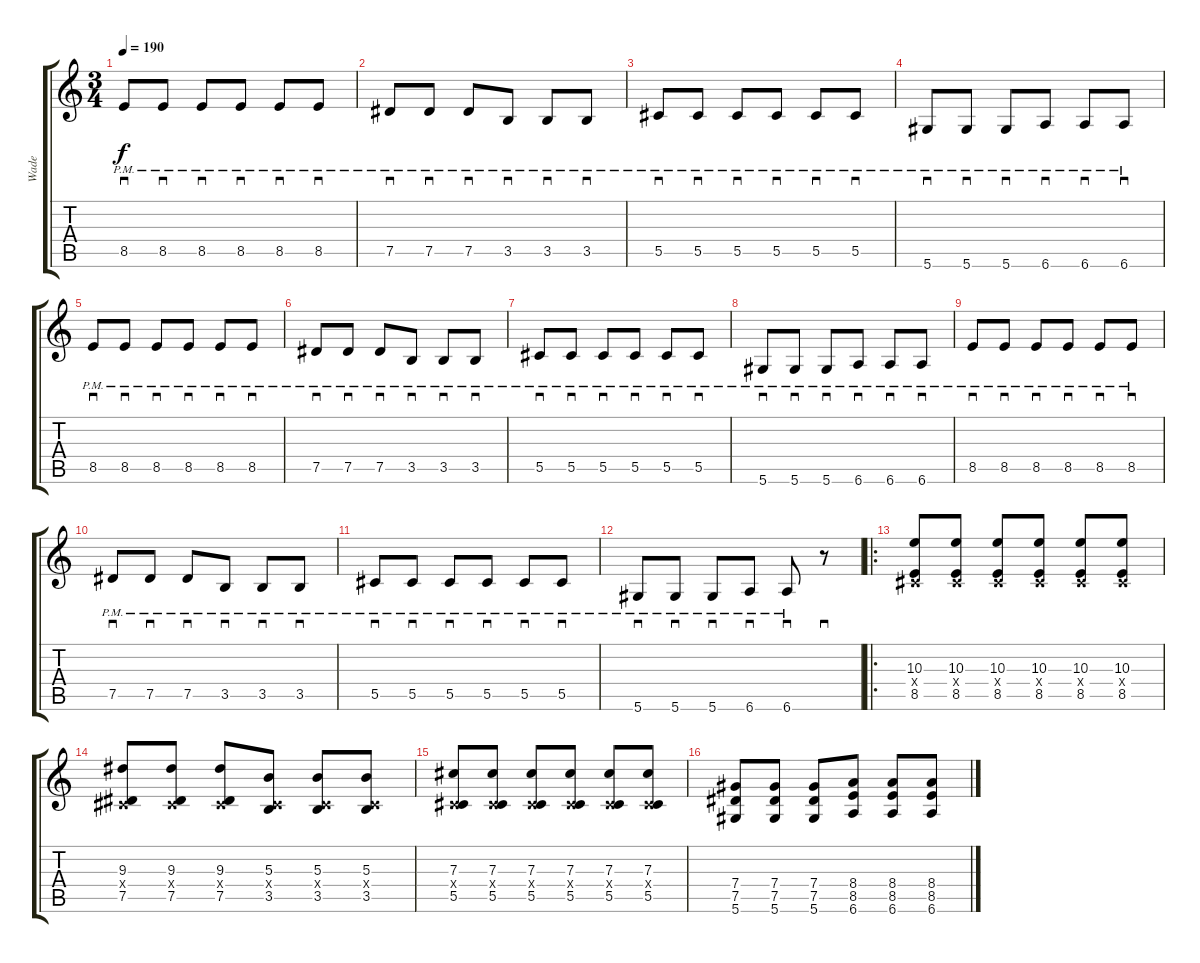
\track ("Wade" "Wade") {instrument distortionguitar}
\staff {score tabs}
\tuning (Eb4 Bb3 Gb3 Db3 Ab2 Eb2) {hide}
\ts (3 4)
\tempo 190
\clef g2
\ks c
8.5{pm}.8{sd dy f} 8.5{pm}.8{sd} 8.5{pm}.8{sd} 8.5{pm}.8{sd} 8.5{pm}.8{sd} 8.5{pm}.8{sd} |
7.5{pm}.8{sd} 7.5{pm}.8{sd} 7.5{pm}.8{sd} 3.5{pm}.8{sd} 3.5{pm}.8{sd} 3.5{pm}.8{sd} |
5.5{pm}.8{sd} 5.5{pm}.8{sd} 5.5{pm}.8{sd} 5.5{pm}.8{sd} 5.5{pm}.8{sd} 5.5{pm}.8{sd} |
5.6{pm}.8{sd} 5.6{pm}.8{sd} 5.6{pm}.8{sd} 6.6{pm}.8{sd} 6.6{pm}.8{sd} 6.6{pm}.8{sd} |
8.5{pm}.8{sd} 8.5{pm}.8{sd} 8.5{pm}.8{sd} 8.5{pm}.8{sd} 8.5{pm}.8{sd} 8.5{pm}.8{sd} |
7.5{pm}.8{sd} 7.5{pm}.8{sd} 7.5{pm}.8{sd} 3.5{pm}.8{sd} 3.5{pm}.8{sd} 3.5{pm}.8{sd} |
5.5{pm}.8{sd} 5.5{pm}.8{sd} 5.5{pm}.8{sd} 5.5{pm}.8{sd} 5.5{pm}.8{sd} 5.5{pm}.8{sd} |
5.6{pm}.8{sd} 5.6{pm}.8{sd} 5.6{pm}.8{sd} 6.6{pm}.8{sd} 6.6{pm}.8{sd} 6.6{pm}.8{sd} |
8.5{pm}.8{sd} 8.5{pm}.8{sd} 8.5{pm}.8{sd} 8.5{pm}.8{sd} 8.5{pm}.8{sd} 8.5{pm}.8{sd} |
7.5{pm}.8{sd} 7.5{pm}.8{sd} 7.5{pm}.8{sd} 3.5{pm}.8{sd} 3.5{pm}.8{sd} 3.5{pm}.8{sd} |
5.5{pm}.8{sd} 5.5{pm}.8{sd} 5.5{pm}.8{sd} 5.5{pm}.8{sd} 5.5{pm}.8{sd} 5.5{pm}.8{sd} |
5.6{pm}.8{sd} 5.6{pm}.8{sd} 5.6{pm}.8{sd} 6.6{pm}.8{sd} 6.6{pm}.8{sd} r.8{sd} |
\ro
(10.3 0.4{x} 8.5).8 (10.3 0.4{x} 8.5).8 (10.3 0.4{x} 8.5).8 (10.3 0.4{x} 8.5).8 (10.3 0.4{x} 8.5).8 (10.3 0.4{x} 8.5).8 |
(9.3 0.4{x} 7.5).8 (9.3 0.4{x} 7.5).8 (9.3 0.4{x} 7.5).8 (5.3 0.4{x} 3.5).8 (5.3 0.4{x} 3.5).8 (5.3 0.4{x} 3.5).8 |
(7.3 0.4{x} 5.5).8 (7.3 0.4{x} 5.5).8 (7.3 0.4{x} 5.5).8 (7.3 0.4{x} 5.5).8 (7.3 0.4{x} 5.5).8 (7.3 0.4{x} 5.5).8 |
(7.4 7.5 5.6).8 (7.4 7.5 5.6).8 (7.4 7.5 5.6).8 (8.4 8.5 6.6).8 (8.4 8.5 6.6).8 (8.4 8.5 6.6).8
